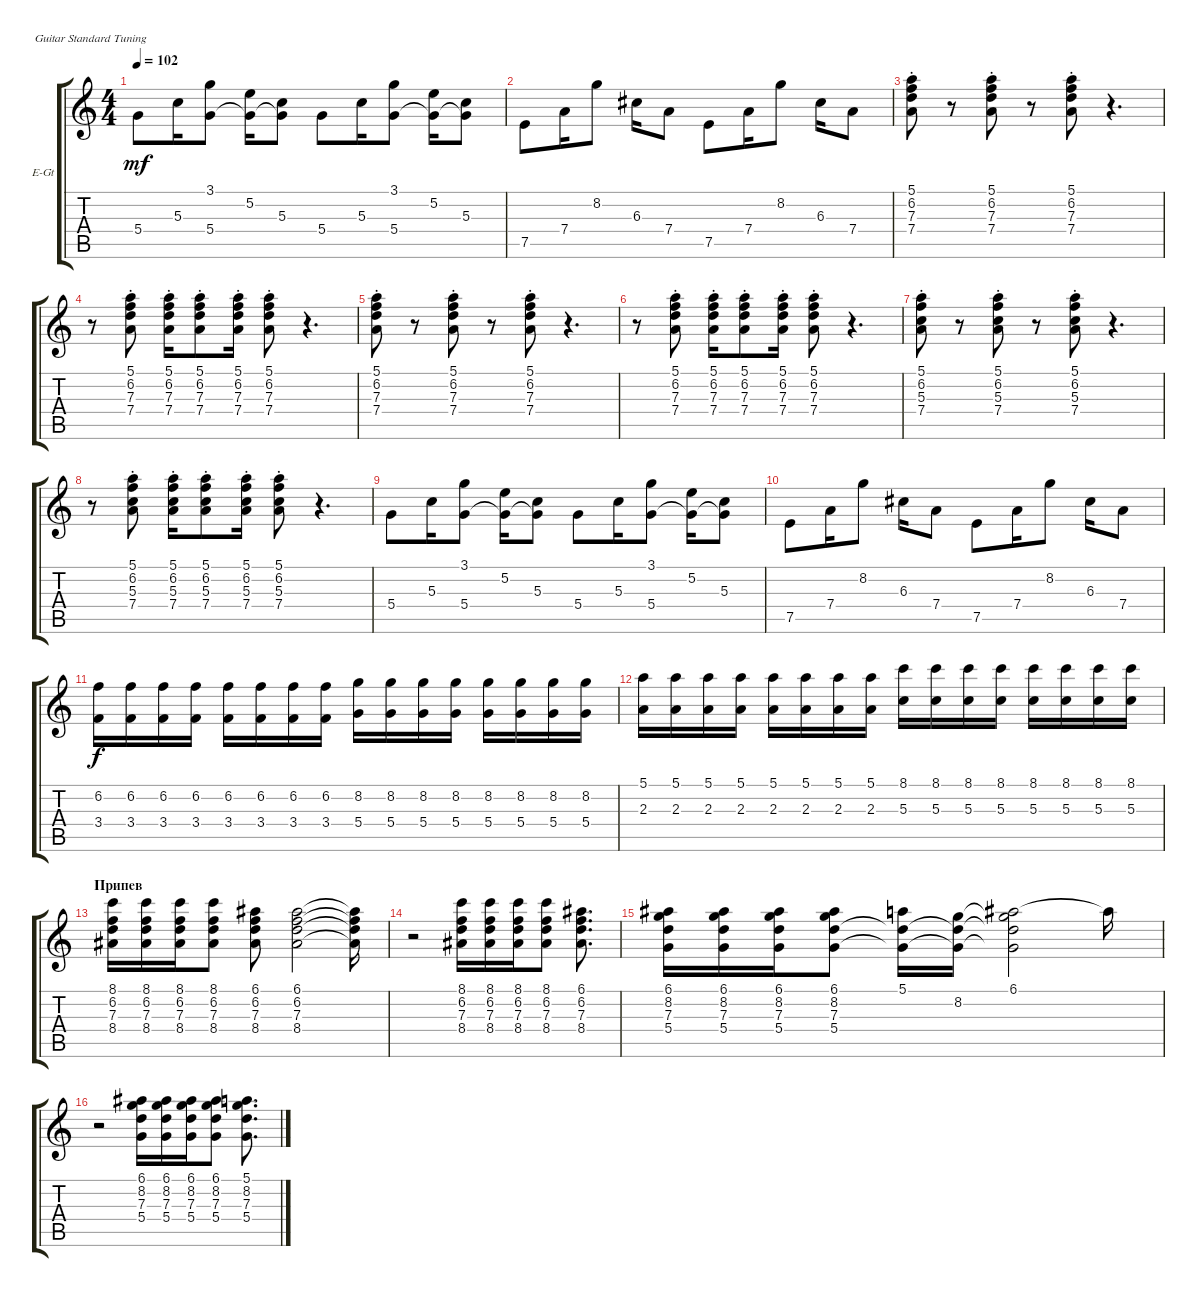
\defaultSystemsLayout 4
\bracketExtendMode groupsimilarinstruments
\firstSystemTrackNameOrientation horizontal
\otherSystemsTrackNameOrientation horizontal
\track ("Г. Каспарян" "E-Gt") {instrument electricguitarclean}
\staff {score tabs}
\tuning (E4 B3 G3 D3 A2 E2)
\ts (4 4)
\tempo 102
\clef g2
\ks c
5.4.8{dy mf} 5.3.16 (3.1 5.4).8 (5.2 5.4{t}).16 (5.3 5.4{t}).8 5.4.8 5.3.16 (3.1 5.4).8 (5.2 5.4{t}).16 (5.3 5.4{t}).8 |
7.5.8 7.4.16 8.2.8 6.3.16 7.4.8 7.5.8 7.4.16 8.2.8 6.3.16 7.4.8 |
(5.1{st} 6.2{st} 7.3{st} 7.4{st}).8 r.8 (5.1{st} 6.2{st} 7.3{st} 7.4{st}).8 r.8 (5.1{st} 6.2{st} 7.3{st} 7.4{st}).8 r.4{d} |
r.8 (5.1{st} 6.2{st} 7.3{st} 7.4{st}).8 (5.1{st} 6.2{st} 7.3{st} 7.4{st}).16 (5.1{st} 6.2{st} 7.3{st} 7.4{st}).8 (5.1{st} 6.2{st} 7.3{st} 7.4{st}).16 (5.1{st} 6.2{st} 7.3{st} 7.4{st}).8 r.4{d} |
(5.1{st} 6.2{st} 7.3{st} 7.4{st}).8 r.8 (5.1{st} 6.2{st} 7.3{st} 7.4{st}).8 r.8 (5.1{st} 6.2{st} 7.3{st} 7.4{st}).8 r.4{d} |
r.8 (5.1{st} 6.2{st} 7.3{st} 7.4{st}).8 (5.1{st} 6.2{st} 7.3{st} 7.4{st}).16 (5.1{st} 6.2{st} 7.3{st} 7.4{st}).8 (5.1{st} 6.2{st} 7.3{st} 7.4{st}).16 (5.1{st} 6.2{st} 7.3{st} 7.4{st}).8 r.4{d} |
(5.1{st} 6.2{st} 5.3{st} 7.4{st}).8 r.8 (5.1{st} 6.2{st} 5.3{st} 7.4{st}).8 r.8 (5.1{st} 6.2{st} 5.3{st} 7.4{st}).8 r.4{d} |
r.8 (5.1{st} 6.2{st} 5.3{st} 7.4{st}).8 (5.1{st} 6.2{st} 5.3{st} 7.4{st}).16 (5.1{st} 6.2{st} 5.3{st} 7.4{st}).8 (5.1{st} 6.2{st} 5.3{st} 7.4{st}).16 (5.1{st} 6.2{st} 5.3{st} 7.4{st}).8 r.4{d} |
5.4.8 5.3.16 (3.1 5.4).8 (5.2 5.4{t}).16 (5.3 5.4{t}).8 5.4.8 5.3.16 (3.1 5.4).8 (5.2 5.4{t}).16 (5.3 5.4{t}).8 |
7.5.8 7.4.16 8.2.8 6.3.16 7.4.8 7.5.8 7.4.16 8.2.8 6.3.16 7.4.8 |
(6.2 3.4).16{dy f} (6.2 3.4).16 (6.2 3.4).16 (6.2 3.4).16 (6.2 3.4).16 (6.2 3.4).16 (6.2 3.4).16 (6.2 3.4).16 (8.2 5.4).16 (8.2 5.4).16 (8.2 5.4).16 (8.2 5.4).16 (8.2 5.4).16 (8.2 5.4).16 (8.2 5.4).16 (8.2 5.4).16 |
(5.1 2.3).16 (5.1 2.3).16 (5.1 2.3).16 (5.1 2.3).16 (5.1 2.3).16 (5.1 2.3).16 (5.1 2.3).16 (5.1 2.3).16 (8.1 5.3).16 (8.1 5.3).16 (8.1 5.3).16 (8.1 5.3).16 (8.1 5.3).16 (8.1 5.3).16 (8.1 5.3).16 (8.1 5.3).16 |
\section ("" "Припев")
(8.1 6.2 7.3 8.4).16 (8.1 6.2 7.3 8.4).16 (8.1 6.2 7.3 8.4).16 (8.1 6.2 7.3 8.4).8 (6.1 6.2 7.3 8.4).8 (6.1 6.2 7.3 8.4).2 (6.1{t} 6.2{t} 7.3{t} 8.4{t}).16 |
r.2 (8.1 6.2 7.3 8.4).16 (8.1 6.2 7.3 8.4).16 (8.1 6.2 7.3 8.4).16 (8.1 6.2 7.3 8.4).8 (6.1 6.2 7.3 8.4).8{d} |
(6.1 8.2 7.3 5.4).16 (6.1 8.2 7.3 5.4).16 (6.1 8.2 7.3 5.4).16 (6.1 8.2 7.3 5.4).8 (5.1 5.4{t} 7.3{t}).16 (8.2 7.3{t} 5.4{t}).16 (6.1 5.4{t} 7.3{t} 8.2{t}).2 6.1{t}.16 |
r.2 (6.1 8.2 7.3 5.4).16 (6.1 8.2 7.3 5.4).16 (6.1 8.2 7.3 5.4).16 (6.1 8.2 7.3 5.4).8 (5.1 8.2 7.3 5.4).8{d}
